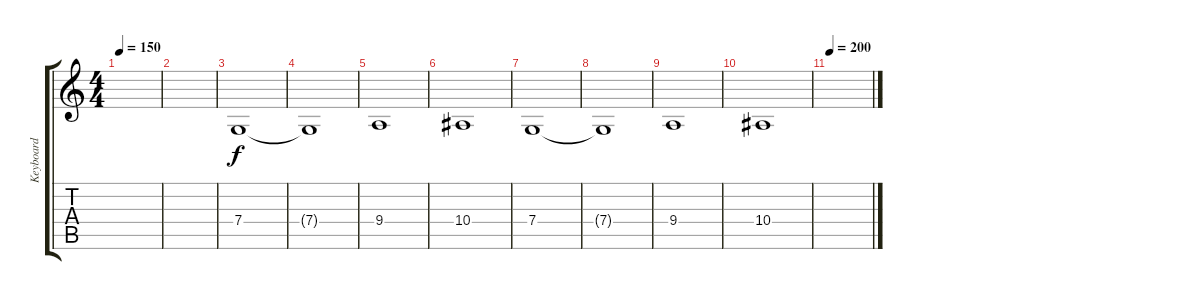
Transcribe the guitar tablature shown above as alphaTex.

\track ("Keyboard" "Keyboard") {instrument lead2sawtooth}
\staff {score tabs}
\tuning (D4 A3 F3 C3 G2 C2) {hide}
\ts (4 4)
\tempo 150
\clef g2
\ks c
|
|
7.4.1 |
7.4{t}.1 |
9.4.1 |
10.4.1 |
7.4.1 |
7.4{t}.1 |
9.4.1 |
10.4.1 |
\tempo 200
